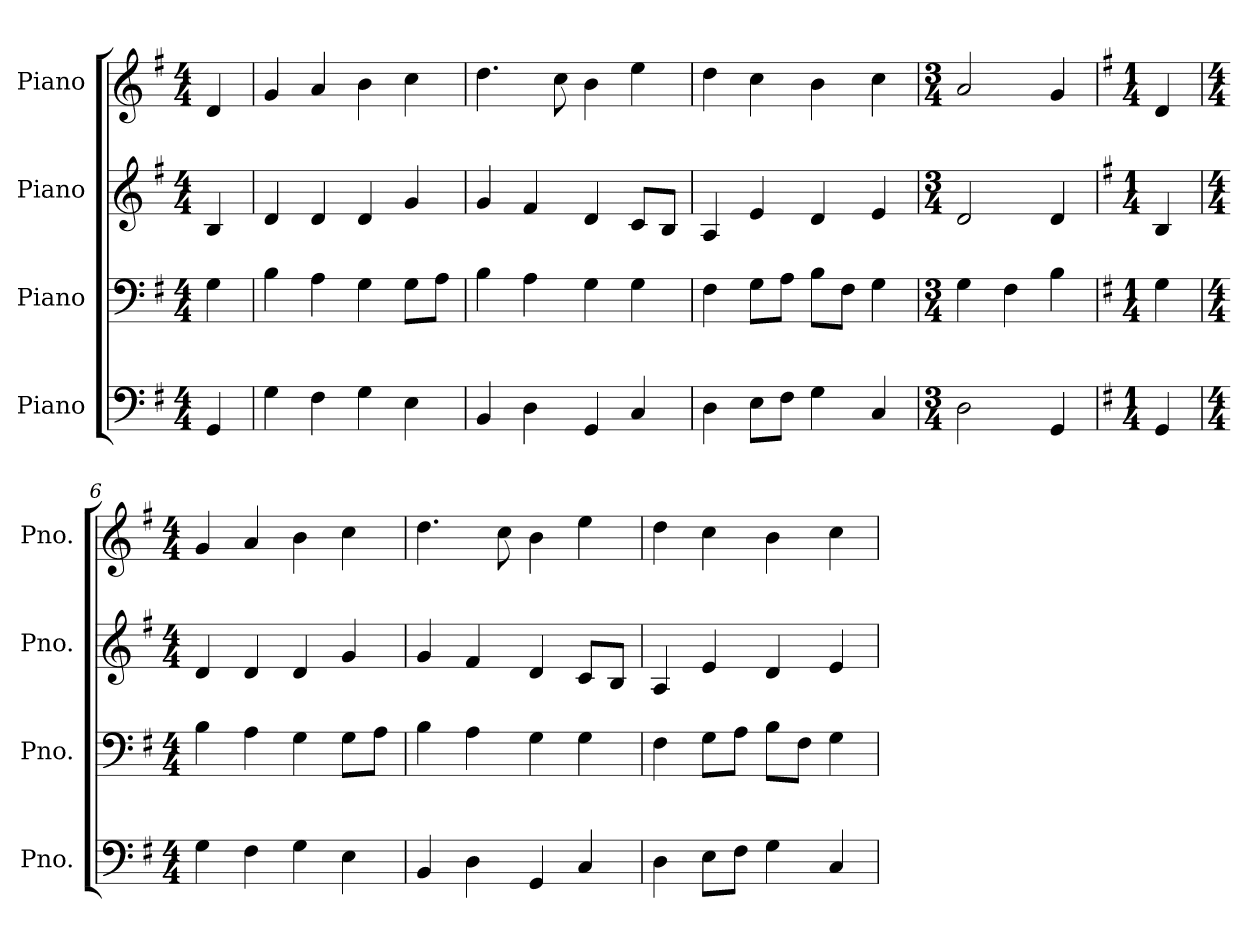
**kern	**kern	**kern	**kern
*part4	*part3	*part2	*part1
*staff4	*staff3	*staff2	*staff1
*I"Piano	*I"Piano	*I"Piano	*I"Piano
*I'Pno.	*I'Pno.	*I'Pno.	*I'Pno.
*clefF4	*clefF4	*clefG2	*clefG2
*k[f#]	*k[f#]	*k[f#]	*k[f#]
*M4/4	*M4/4	*M4/4	*M4/4
*MM120	*MM120	*MM120	*MM120
=	=	=	=
4GG/	4G\	4B/	4d/
=1	=1	=1	=1
4G\	4B\	4d/	4g/
4F#\	4A\	4d/	4a/
4G\	4G\	4d/	4b\
4E\	8G\L	4g/	4cc\
.	8A\J	.	.
=2	=2	=2	=2
4BB/	4B\	4g/	4.dd\
4D\	4A\	4f#/	.
.	.	.	8cc\
4GG/	4G\	4d/	4b\
4C/	4G\	8c/L	4ee\
.	.	8B/J	.
=3	=3	=3	=3
4D\	4F#\	4A/	4dd\
8E\L	8G\L	4e/	4cc\
8F#\J	8A\J	.	.
4G\	8B\L	4d/	4b\
.	8F#\J	.	.
4C/	4G\	4e/	4cc\
=4	=4	=4	=4
*M3/4	*M3/4	*M3/4	*M3/4
2D\	4G\	2d/	2a/
.	4F#\	.	.
4GG/	4B\	4d/	4g/
=5	=5	=5	=5
*k[f#]	*k[f#]	*k[f#]	*k[f#]
*M1/4	*M1/4	*M1/4	*M1/4
4GG/	4G\	4B/	4d/
=6	=6	=6	=6
*M4/4	*M4/4	*M4/4	*M4/4
4G\	4B\	4d/	4g/
4F#\	4A\	4d/	4a/
4G\	4G\	4d/	4b\
4E\	8G\L	4g/	4cc\
.	8A\J	.	.
=7	=7	=7	=7
4BB/	4B\	4g/	4.dd\
4D\	4A\	4f#/	.
.	.	.	8cc\
4GG/	4G\	4d/	4b\
4C/	4G\	8c/L	4ee\
.	.	8B/J	.
!!LO:LB:g=z
=8	=8	=8	=8
4D\	4F#\	4A/	4dd\
8E\L	8G\L	4e/	4cc\
8F#\J	8A\J	.	.
4G\	8B\L	4d/	4b\
.	8F#\J	.	.
4C/	4G\	4e/	4cc\
=	=	=	=
*-	*-	*-	*-
